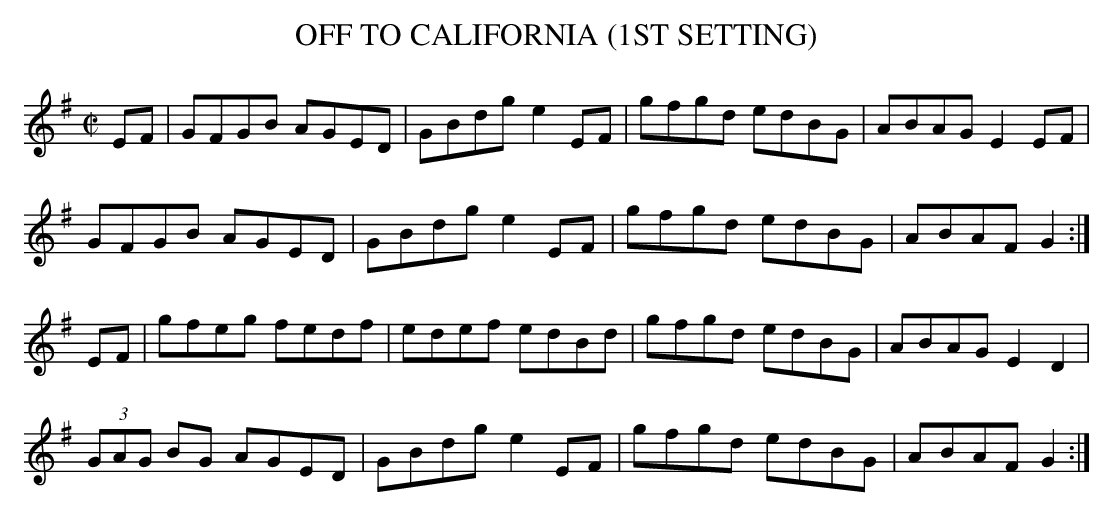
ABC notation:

X:1
T:OFF TO CALIFORNIA (1ST SETTING)
M:C|
L:1/8
K:G
EF|GFGB AGED|GBdg e2 EF|gfgd edBG|ABAG E2 EF|
GFGB AGED|GBdg e2 EF|gfgd edBG|ABAF G2:|
EF|gfeg fedf|edef edBd|gfgd edBG|ABAG E2D2|
(3GAG BG AGED|GBdg e2 EF|gfgd edBG|ABAF G2:|
